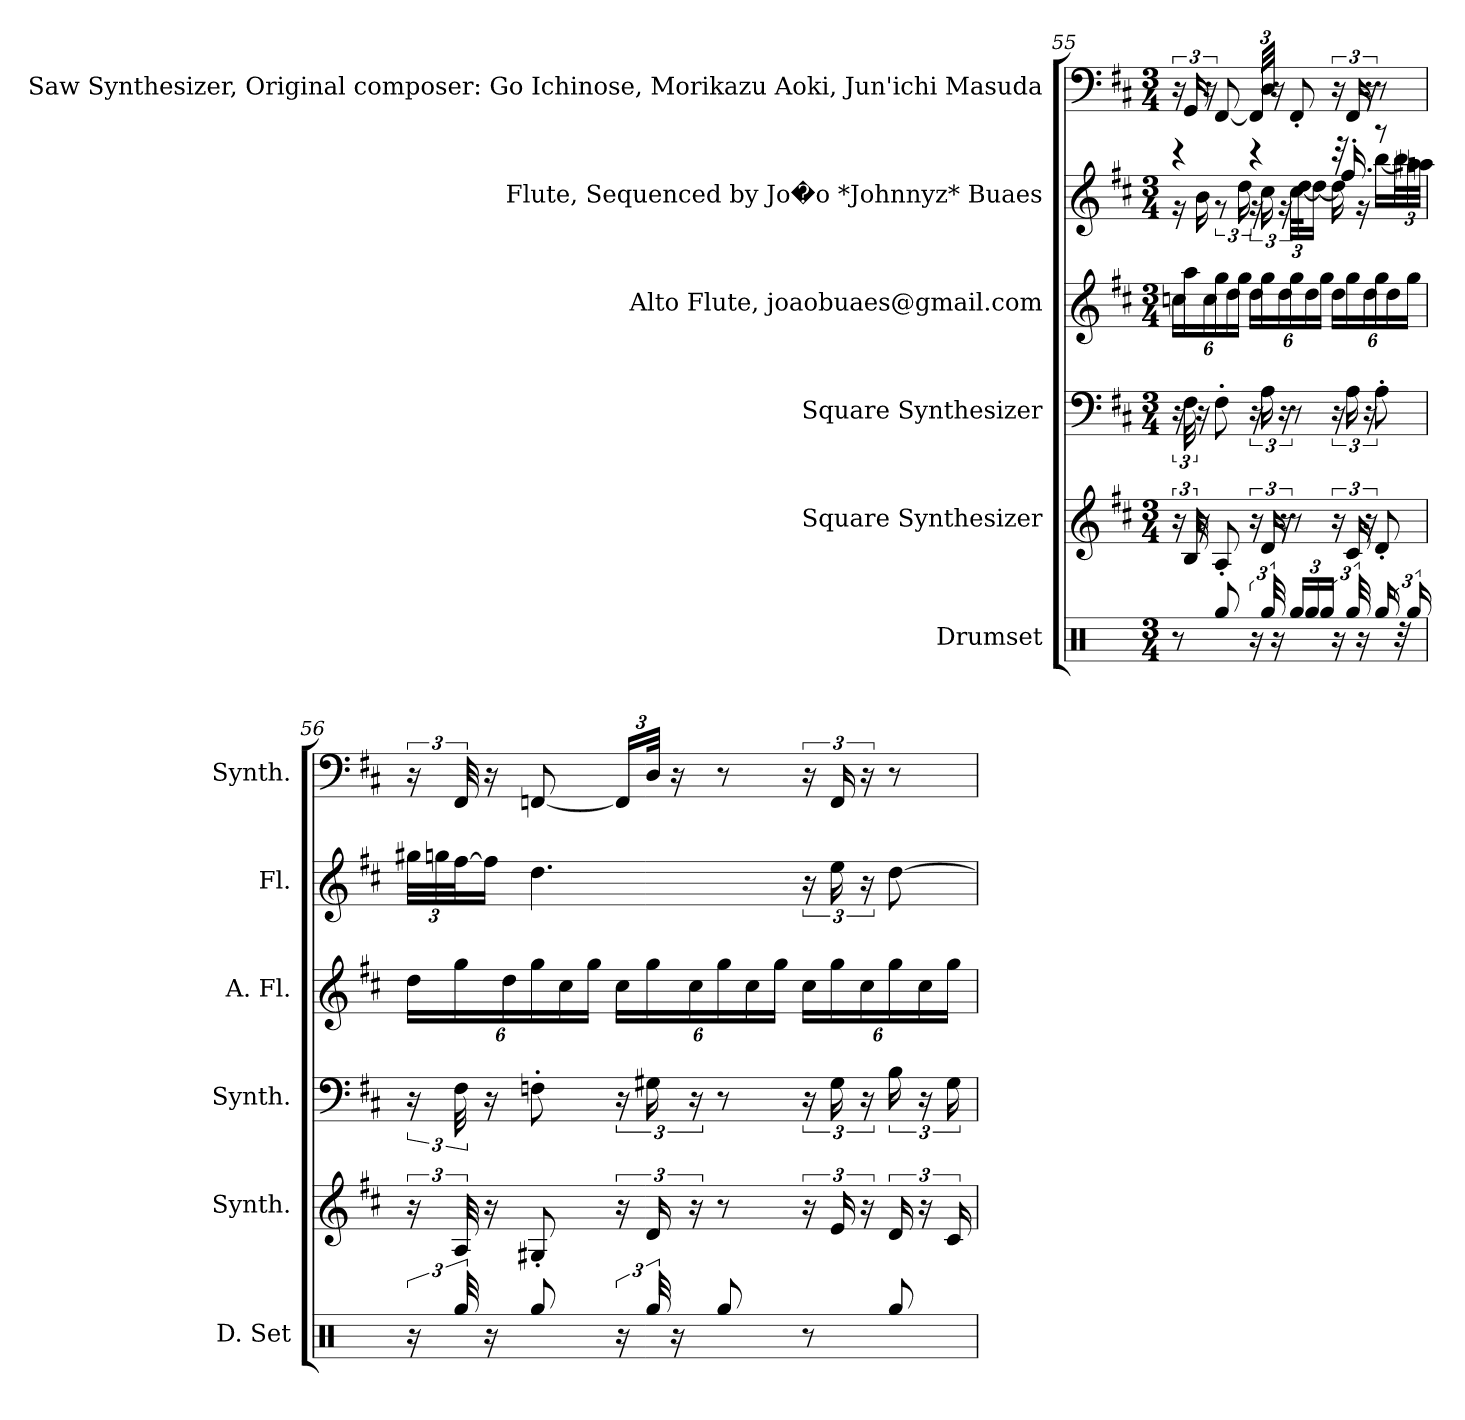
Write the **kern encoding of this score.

**kern	**kern	**kern	**kern	**kern	**kern
*part6	*part5	*part4	*part3	*part2	*part1
*staff6	*staff5	*staff4	*staff3	*staff2	*staff1
*I"Drumset	*I"Square Synthesizer	*I"Square Synthesizer	*I"Alto Flute, joaobuaes@gmail.com	*I"Flute, Sequenced by Jo�o *Johnnyz* Buaes	*I"Saw Synthesizer, Original composer: Go Ichinose, Morikazu Aoki, Jun'ichi Masuda
*I'D. Set	*I'Synth.	*I'Synth.	*I'A. Fl.	*I'Fl.	*I'Synth.
!!LO:LB:g=z
*clefX	*clefG2	*clefF4	*clefG2	*clefG2	*clefF4
*	*	*	*ITrd3c5	*	*
*k[]	*k[f#c#]	*k[f#c#]	*k[f#c#g#]	*k[f#c#]	*k[f#c#]
*M3/4	*M3/4	*M3/4	*M3/4	*M3/4	*M3/4
*	*	*	*Xbrackettup	*	*
=55	=55	=55	=55	=55	=55
*	*	*	*	*^	*
8r	24r	24r	24gn\LL	4r	16r	24r
.	48B/	48F#\	24ee\	.	.	24GG/
.	16r	16r	.	.	16b\	.
.	.	.	24g\	.	.	24r
8Rgg/	8A'/	8F#'\	24dd\	.	12r	[8FF#/
.	.	.	24a\	.	.	.
.	.	.	24dd\JJ	.	24dd\	.
*	*	*	*	*	*	*Xbrackettup
24r	24r	24r	24a\LL	4r	24r	24FF#/LL]
48Rgg/	24d/	24A\	24dd\	.	24cc#\	48D/JJk
16r	.	.	.	.	.	16r
.	24r	24r	24a\	.	24r	.
*Xbrackettup	*	*	*	*	*Xbrackettup	*
24Rgg/LL	8r	8r	24dd\	.	48cc#\KLL	8FF#'/
.	.	.	.	.	[24dd\	.
24Rgg/	.	.	24a\	.	.	.
.	.	.	.	.	16dd\JJ_	.
24Rgg/JJ	.	.	24dd\JJ	.	.	.
*brackettup	*	*	*	*	*	*brackettup
24r	24r	24r	24a\LL	32r	16dd\]	24r
.	.	.	.	16.ff#'/	.	.
48Rgg/	24c#/	24A\	24dd\	.	.	24FF#/
16r	.	.	.	.	16r	.
.	24r	24r	24a\	.	.	24r
16Rgg/	8d'/	8A'\	24dd\	8r	[16bb\LL	8r
.	.	.	24a\	.	.	.
48r	.	.	.	.	48bb\L]	.
24Rgg/	.	.	24dd\JJ	.	48aa#X\	.
.	.	.	.	.	48aan\JJJ	.
*	*	*	*	*v	*v	*
!!LO:PB:g=z
=56	=56	=56	=56	=56	=56
24r	24r	24r	24a\LL	48gg#X\LLL	24r
.	.	.	.	48ggn\	.
48Rgg/	48A/	48F#\	24dd\	[48ff#\J	48FF#/
16r	16r	16r	.	16ff#\JJ]	16r
.	.	.	24a\	.	.
8Rgg/	8G#X'/	8Fn'\	24dd\	4.dd\	[8FFn/
.	.	.	24g#\	.	.
.	.	.	24dd\JJ	.	.
*	*	*	*	*	*Xbrackettup
24r	24r	24r	24g#\LL	.	24FF/LL]
48Rgg/	24d/	24G#X\	24dd\	.	48D/JJk
16r	.	.	.	.	16r
.	24r	24r	24g#\	.	.
8Rgg/	8r	8r	24dd\	.	8r
.	.	.	24g#\	.	.
.	.	.	24dd\JJ	.	.
*	*	*	*	*brackettup	*brackettup
8r	24r	24r	24g#\LL	24r	24r
.	24e/	24G#\	24dd\	24ee\	24FF/
.	24r	24r	24g#\	24r	24r
8Rgg/	24d/	24B\	24dd\	[8dd\	8r
.	24r	24r	24g#\	.	.
.	24c#/	24G#\	24dd\JJ	.	.
=	=	=	=	=	=
*-	*-	*-	*-	*-	*-
